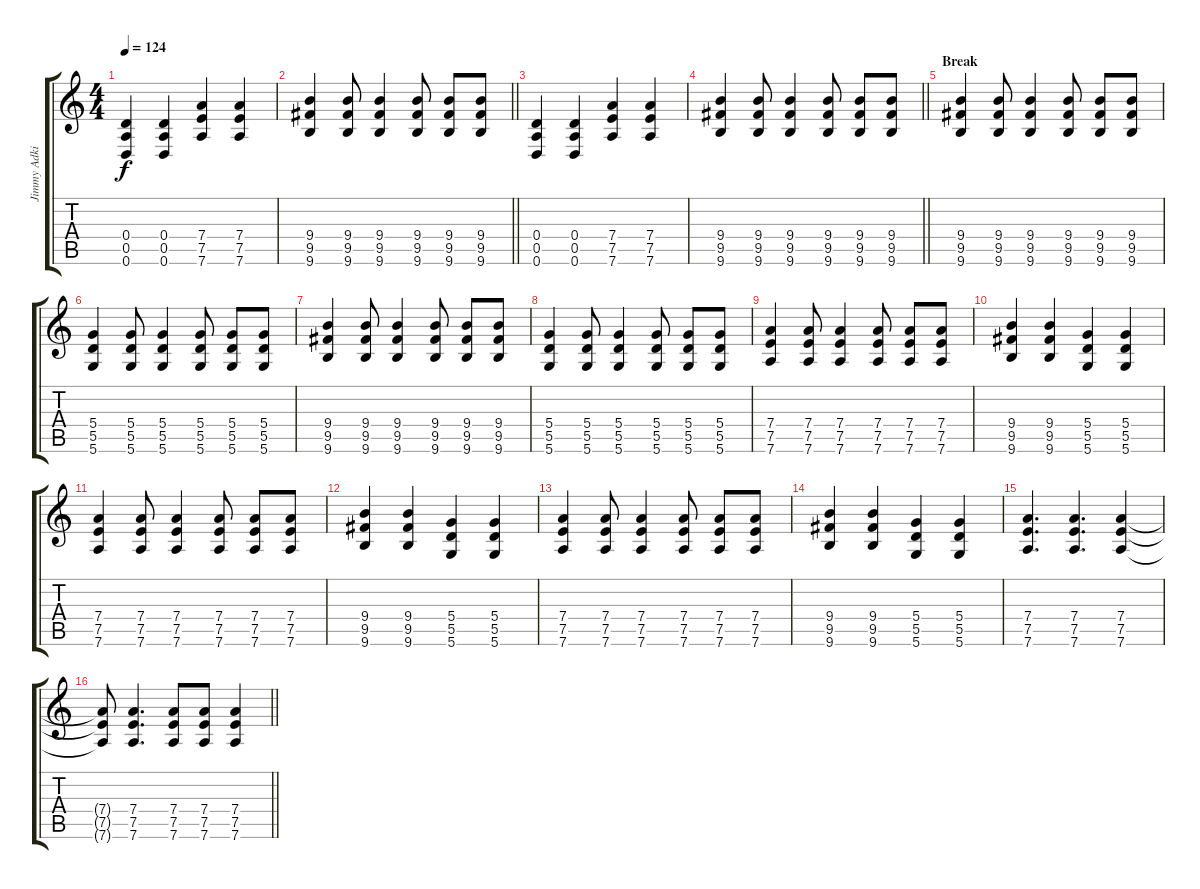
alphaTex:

\track ("Jimmy Adkins - L Guitar" "Jimmy Adki") {instrument overdrivenguitar}
\staff {score tabs}
\tuning (E4 B3 G3 D3 A2 D2) {hide}
\ts (4 4)
\tempo 124
\clef g2
\ks c
(0.4 0.5 0.6).4{dy f} (0.4 0.5 0.6).4 (7.4 7.5 7.6).4 (7.4 7.5 7.6).4 |
\barLineRight lightlight
(9.4 9.5 9.6).4 (9.4 9.5 9.6).8 (9.4 9.5 9.6).4 (9.4 9.5 9.6).8 (9.4 9.5 9.6).8 (9.4 9.5 9.6).8 |
(0.4 0.5 0.6).4 (0.4 0.5 0.6).4 (7.4 7.5 7.6).4 (7.4 7.5 7.6).4 |
\barLineRight lightlight
(9.4 9.5 9.6).4 (9.4 9.5 9.6).8 (9.4 9.5 9.6).4 (9.4 9.5 9.6).8 (9.4 9.5 9.6).8 (9.4 9.5 9.6).8 |
\section ("" "Break")
(9.4 9.5 9.6).4 (9.4 9.5 9.6).8 (9.4 9.5 9.6).4 (9.4 9.5 9.6).8 (9.4 9.5 9.6).8 (9.4 9.5 9.6).8 |
(5.4 5.5 5.6).4 (5.4 5.5 5.6).8 (5.4 5.5 5.6).4 (5.4 5.5 5.6).8 (5.4 5.5 5.6).8 (5.4 5.5 5.6).8 |
(9.4 9.5 9.6).4 (9.4 9.5 9.6).8 (9.4 9.5 9.6).4 (9.4 9.5 9.6).8 (9.4 9.5 9.6).8 (9.4 9.5 9.6).8 |
(5.4 5.5 5.6).4 (5.4 5.5 5.6).8 (5.4 5.5 5.6).4 (5.4 5.5 5.6).8 (5.4 5.5 5.6).8 (5.4 5.5 5.6).8 |
(7.4 7.5 7.6).4 (7.4 7.5 7.6).8 (7.4 7.5 7.6).4 (7.4 7.5 7.6).8 (7.4 7.5 7.6).8 (7.4 7.5 7.6).8 |
(9.4 9.5 9.6).4 (9.4 9.5 9.6).4 (5.4 5.5 5.6).4 (5.4 5.5 5.6).4 |
(7.4 7.5 7.6).4 (7.4 7.5 7.6).8 (7.4 7.5 7.6).4 (7.4 7.5 7.6).8 (7.4 7.5 7.6).8 (7.4 7.5 7.6).8 |
(9.4 9.5 9.6).4 (9.4 9.5 9.6).4 (5.4 5.5 5.6).4 (5.4 5.5 5.6).4 |
(7.4 7.5 7.6).4 (7.4 7.5 7.6).8 (7.4 7.5 7.6).4 (7.4 7.5 7.6).8 (7.4 7.5 7.6).8 (7.4 7.5 7.6).8 |
(9.4 9.5 9.6).4 (9.4 9.5 9.6).4 (5.4 5.5 5.6).4 (5.4 5.5 5.6).4 |
(7.4 7.5 7.6).4{d} (7.4 7.5 7.6).4{d} (7.4 7.5 7.6).4 |
\barLineRight lightlight
(7.4{t} 7.5{t} 7.6{t}).8 (7.4 7.5 7.6).4{d} (7.4 7.5 7.6).8 (7.4 7.5 7.6).8 (7.4 7.5 7.6).4
